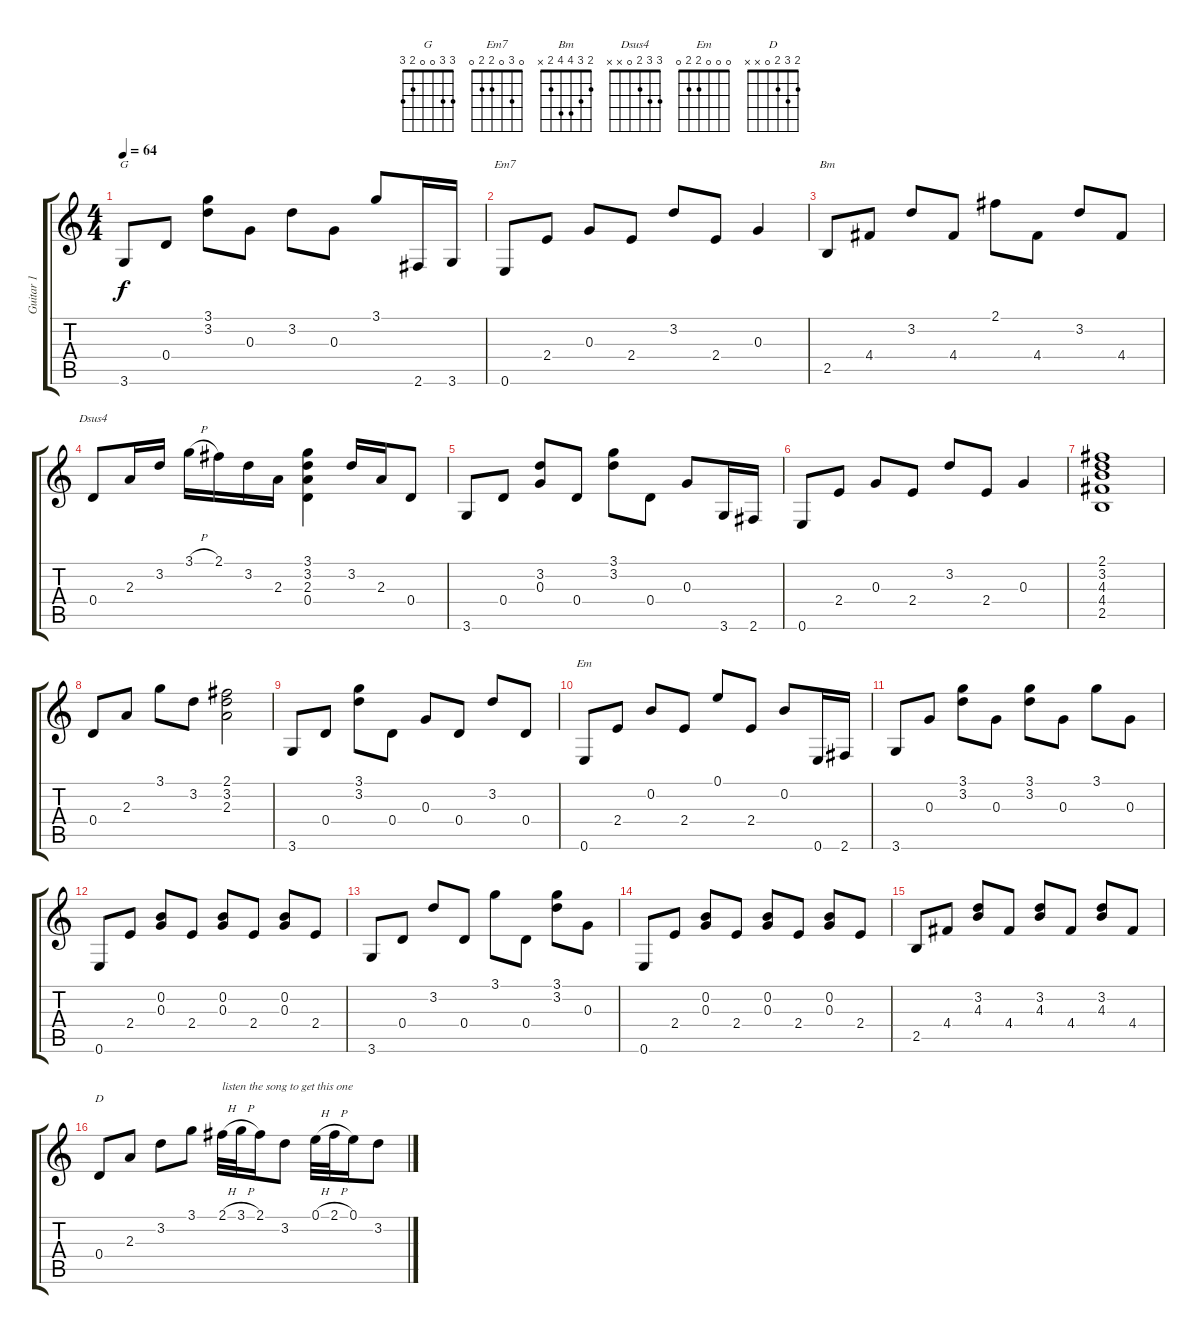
\track ("Guitar 1" "Guitar 1") {instrument acousticguitarsteel}
\staff {score tabs}
\tuning (E4 B3 G3 D3 A2 E2) {hide}
\chord ("G" 3 3 0 0 2 3)
\chord ("Em7" 0 3 0 2 2 0)
\chord ("Bm" 2 3 4 4 2 x)
\chord ("Dsus4" 3 3 2 0 x x)
\chord ("Em" 0 0 0 2 2 0)
\chord ("D" 2 3 2 0 x x)
\ts (4 4)
\tempo 64
\clef g2
\ks c
3.6.8{ch "G" dy f instrument acousticguitarsteel} 0.4.8 (3.1 3.2).8 0.3.8 3.2.8 0.3.8 3.1.8 2.6.16 3.6.16 |
0.6.8{ch "Em7"} 2.4.8 0.3.8 2.4.8 3.2.8 2.4.8 0.3.4 |
2.5.8{ch "Bm"} 4.4.8 3.2.8 4.4.8 2.1.8 4.4.8 3.2.8 4.4.8 |
0.4.8{ch "Dsus4"} 2.3.16 3.2.16 3.1{h}.16 2.1.16 3.2.16 2.3.16 (3.1 3.2 2.3 0.4).4 3.2.16 2.3.16 0.4.8 |
3.6.8 0.4.8 (3.2 0.3).8 0.4.8 (3.1 3.2).8 0.4.8 0.3.8 3.6.16 2.6.16 |
0.6.8 2.4.8 0.3.8 2.4.8 3.2.8 2.4.8 0.3.4 |
(2.1 3.2 4.3 4.4 2.5).1 |
0.4.8 2.3.8 3.1.8 3.2.8 (2.1 3.2 2.3).2 |
3.6.8 0.4.8 (3.1 3.2).8 0.4.8 0.3.8 0.4.8 3.2.8 0.4.8 |
0.6.8{ch "Em"} 2.4.8 0.2.8 2.4.8 0.1.8 2.4.8 0.2.8 0.6.16 2.6.16 |
3.6.8 0.3.8 (3.1 3.2).8 0.3.8 (3.1 3.2).8 0.3.8 3.1.8 0.3.8 |
0.6.8 2.4.8 (0.2 0.3).8 2.4.8 (0.2 0.3).8 2.4.8 (0.2 0.3).8 2.4.8 |
3.6.8 0.4.8 3.2.8 0.4.8 3.1.8 0.4.8 (3.1 3.2).8 0.3.8 |
0.6.8 2.4.8 (0.2 0.3).8 2.4.8 (0.2 0.3).8 2.4.8 (0.2 0.3).8 2.4.8 |
2.5.8 4.4.8 (3.2 4.3).8 4.4.8 (3.2 4.3).8 4.4.8 (3.2 4.3).8 4.4.8 |
0.4.8{ch "D"} 2.3.8 3.2.8 3.1.8 2.1{h}.32{txt "listen the song to get this one"} 3.1{h}.32 2.1.16 3.2.8 0.1{h}.32 2.1{h}.32 0.1.16 3.2.8
